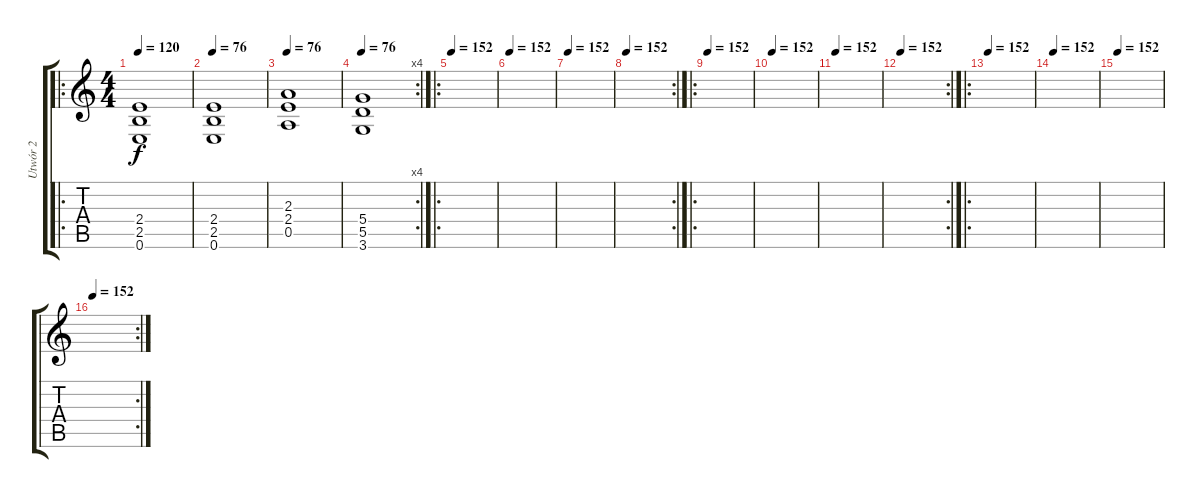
\track ("Utwór 2" "Utwór 2") {instrument distortionguitar}
\staff {score tabs}
\tuning (E4 B3 G3 D3 A2 E2) {hide}
\ro
\ts (4 4)
\tempo 120
\tempo 76
\tempo 120
\clef g2
\ks c
(2.4 2.5 0.6).1{dy f instrument distortionguitar} |
\tempo 76
(2.4 2.5 0.6).1 |
\tempo 76
(2.3 2.4 0.5).1 |
\rc 4
\tempo 76
(5.4 5.5 3.6).1 |
\ro
\tempo 152
|
\tempo 152
|
\tempo 152
|
\rc 2
\tempo 152
|
\ro
\tempo 152
|
\tempo 152
|
\tempo 152
|
\rc 2
\tempo 152
|
\ro
\tempo 152
|
\tempo 152
|
\tempo 152
|
\rc 2
\tempo 152
